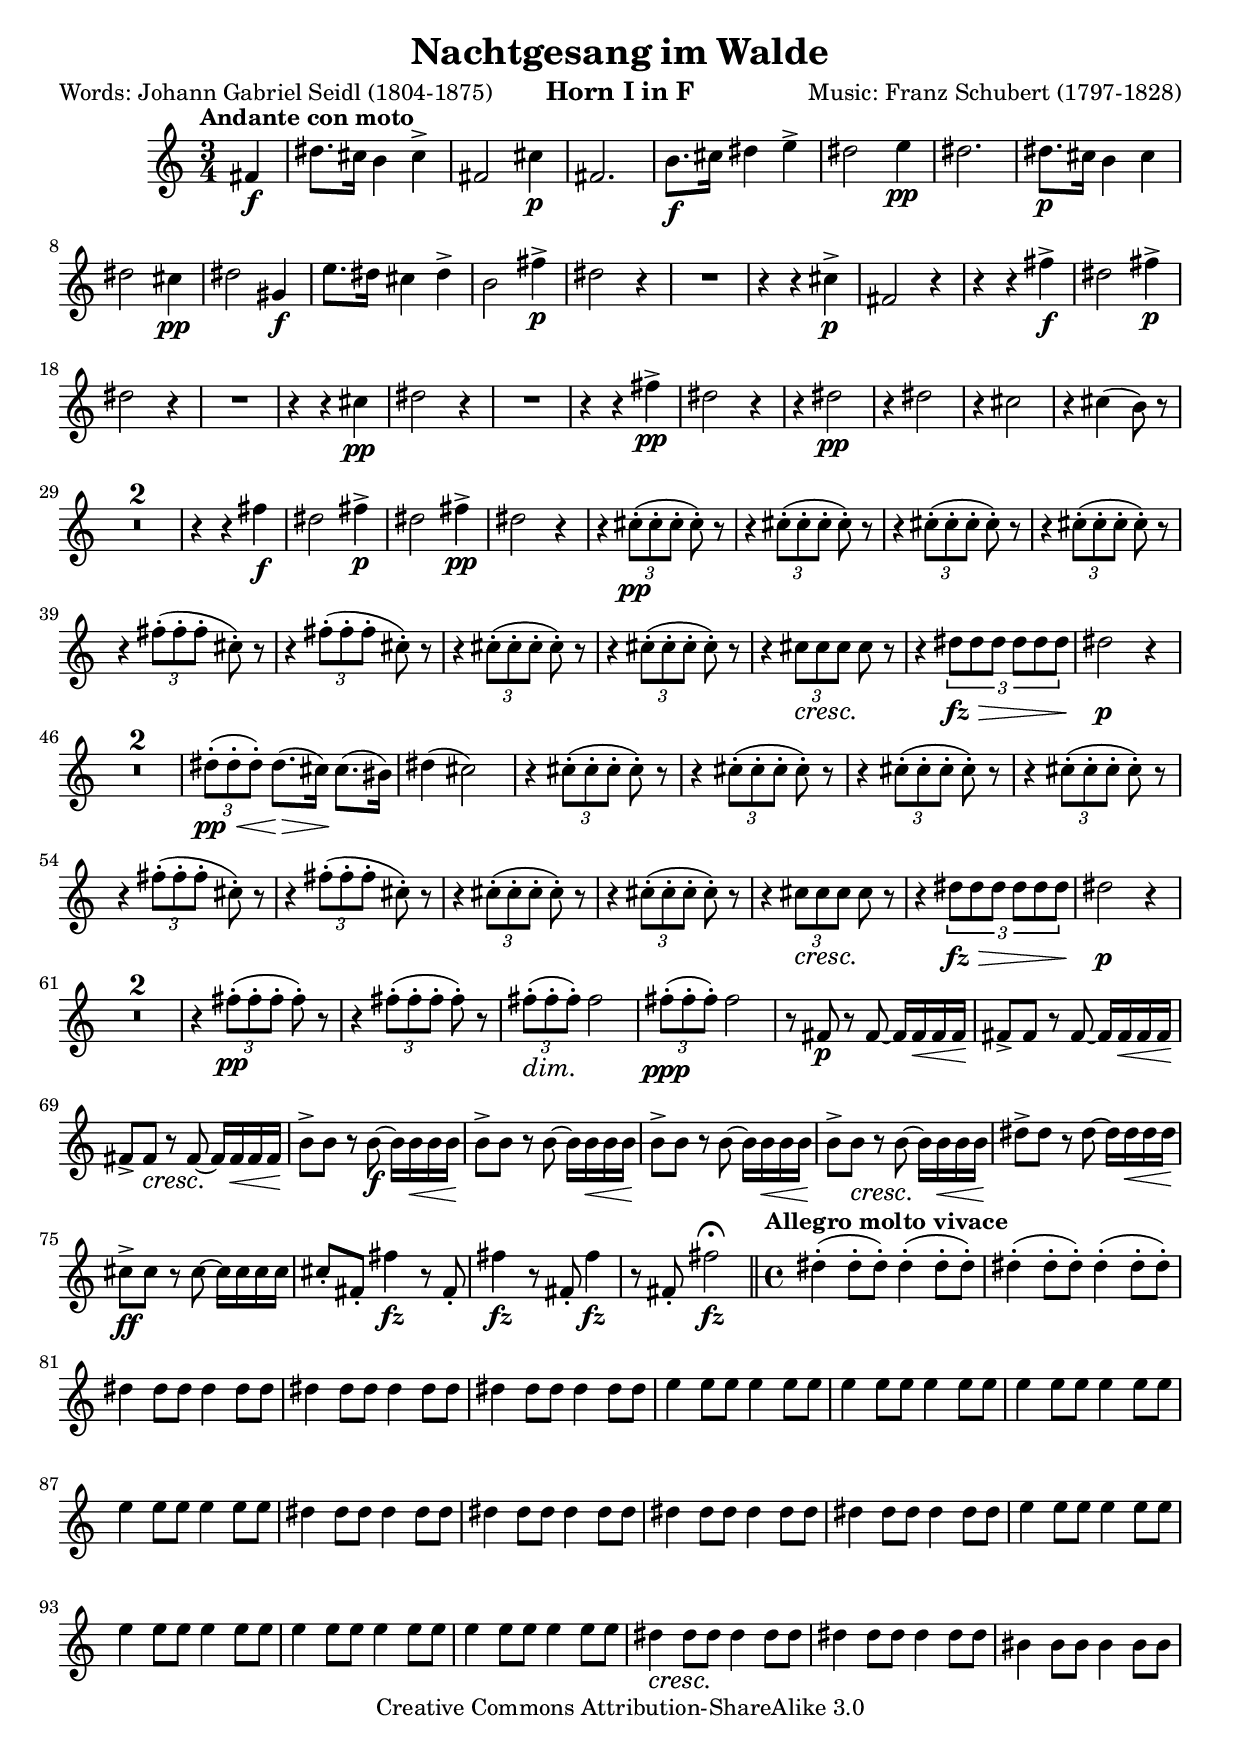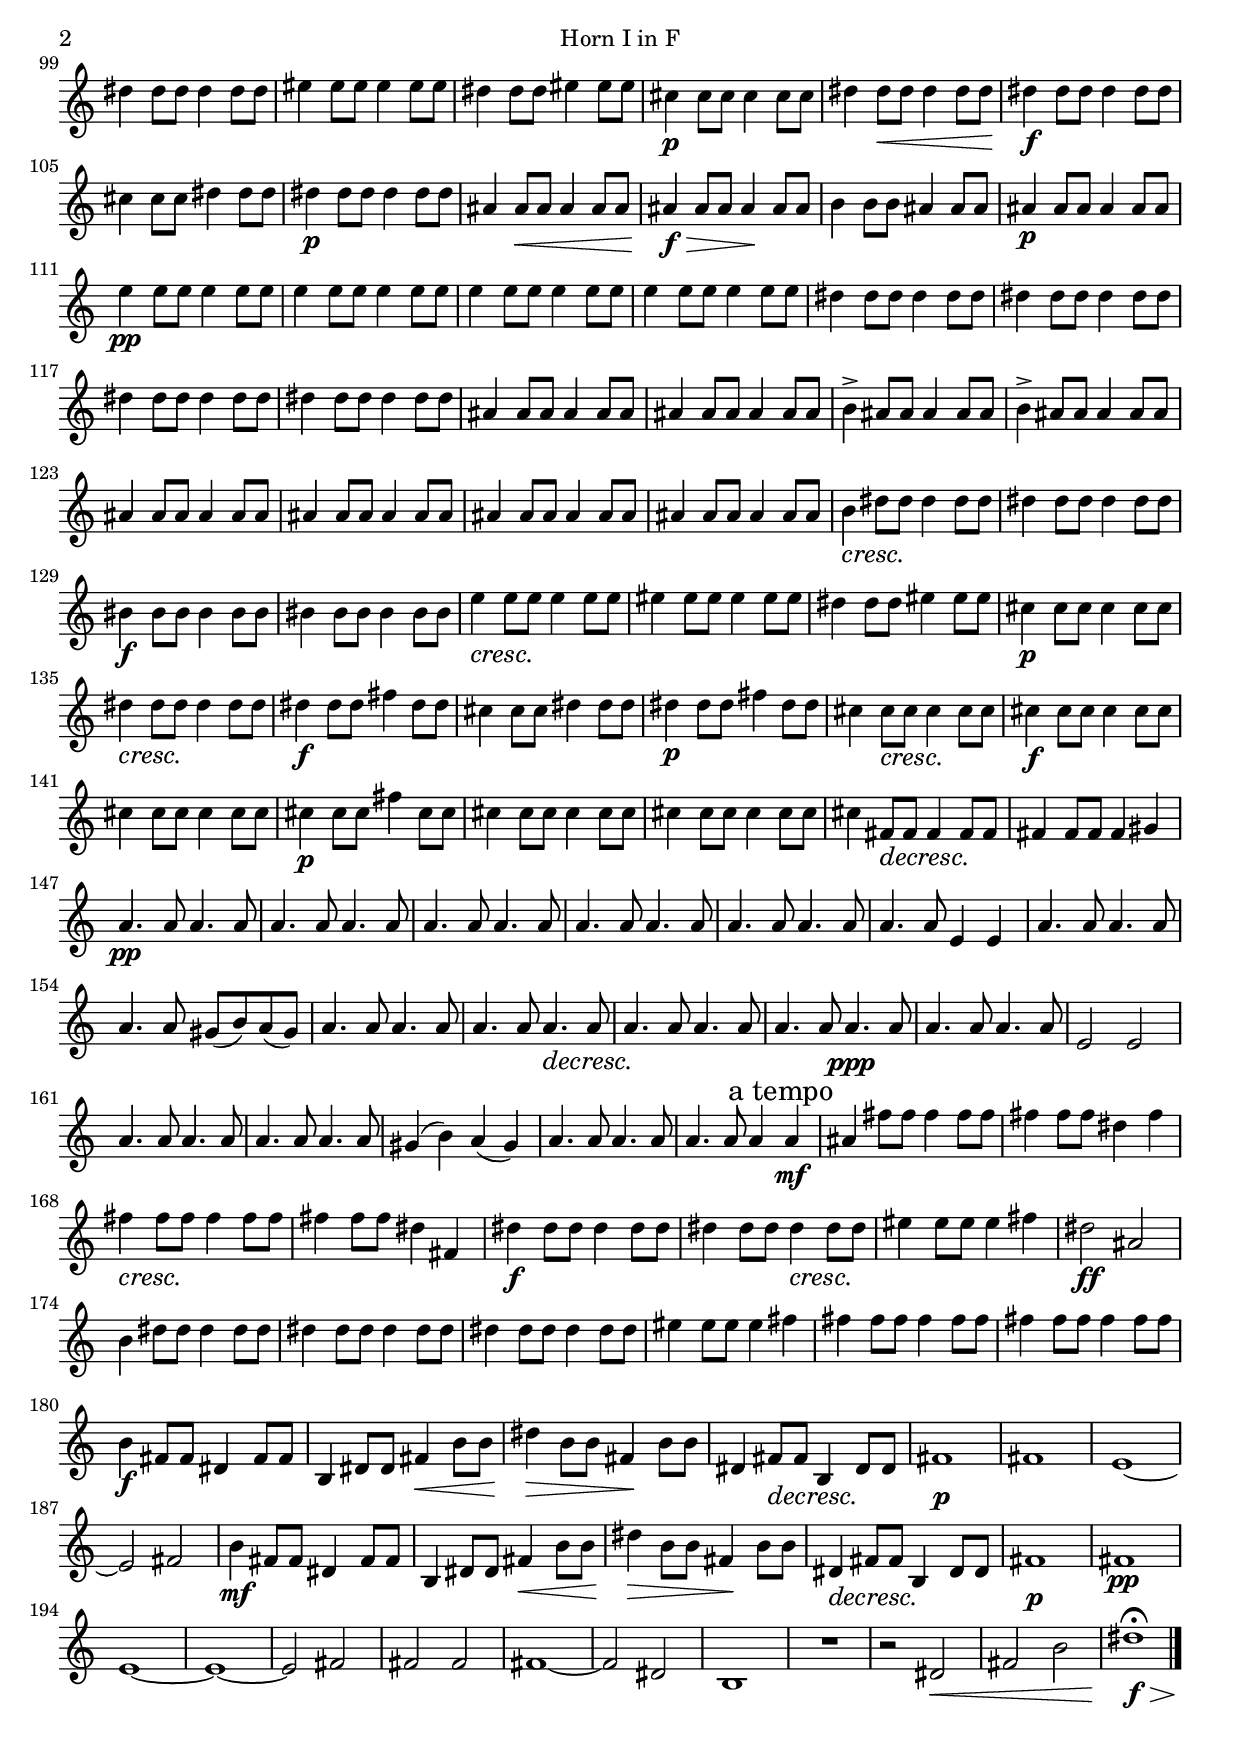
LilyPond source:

\version "2.13.43"

\include "defs.ily"
\version "2.13.42"

hornOne = \relative c''
{
  \transposition e
  g4\f |
  e'8. d16 c4 d-> |
  g,2 d'4\p |
  g,2. |
  c8.\f d16 e4 f-> |
  e2 f4\pp |
  e2. |
  e8.\p d16 c4 d |
  e2 d4\pp |
  e2 a,4\f |
  f'8. e16 d4 e-> |
  c2 g'4->\p |
  e2 r4 |
  R2. |
  r4 r d->\p |
  g,2 r4 |
  r r g'4->\f |
  e2 g4->\p |
  e2 r4 |
  R2. |
  r4 r d\pp | e2 r4 |
  R2. |
  r4 r g->\pp |
  e2 r4 |
  r e2\pp |
  r4 e2 |
  r4 d2 |
  r4 d( c8) r |
  R2.*2 |
  r4 r g'\f |
  e2 g4->\p |
  e2 g4->\pp |
  e2 r4 |
  r4 \times 2/3 {d8-.(\pp d-. d-.} d8-.) r |
  \repeat unfold 3 { r4 \times 2/3 {d8-.( d-. d-.} d8-.) r | }
  \repeat unfold 2 { r4 \times 2/3 {g8-.( g-. g-.} d8-.) r | }
  \repeat unfold 2 { r4 \times 2/3 {d8-.( d-. d-.} d8-.) r | }
  r4 \times 2/3 {d8\justCresc d d} d8 r |
  r4 \times 2/3 {e8\fz\> e e e e e} |
  e2\p r4 |
  R2.*2 |
  \times 2/3 {e8-.(\pp\< e-. e-.)} e8.(\> d16)\! d8.( cis16) |
  e4( d2) |
  \repeat unfold 4 { r4 \times 2/3 {d8-.( d-. d-.} d8-.) r | }
  \repeat unfold 2 { r4 \times 2/3 {g8-.( g-. g-.} d8-.) r | }
  \repeat unfold 2 { r4 \times 2/3 {d8-.( d-. d-.} d8-.) r | }
  r4 \times 2/3 {d8\justCresc d d} d8 r |
  r4 \times 2/3 {e8\fz\> e e e e e} |
  e2\p r4 |
  R2.*2 |
  r4 \times 2/3 {g8-.(\pp g-. g-.} g-.) r |
  r4 \times 2/3 {g8-.( g-. g-.} g-.) r |
  \times 2/3 {g8-.(\justDim g-. g-.)} g2 |
  \times 2/3 {g8-.(\ppp g-. g-.)} g2 |
  r8 g,\p r g~ g16 g\< g g |
  g8->\! g r g~ g16 g\< g g |
  g8->\! g\justCresc r g~ g16 g\< g g |
  c8->\! c r c~\f c16 c\< c c |
  c8->\! c r c~ c16 c\< c c |
  c8->\! c r c~ c16 c\< c c |
  c8->\! c\justCresc r c~ c16 c\< c c |
  e8->\! e r e~ e16 e\< e e |
  d8->\ff d r d~ d16 d d d |
  d8-. g,-. g'4\fz r8 g,-. |
  g'4\fz r8 g,-. g'4\fz |
  r8 g,-. g'2\fz\fermata |

  %4/4
  \repeat unfold 4 {e4-.( e8-. e-.)} |
  \repeat unfold 6 {e4 e8 e} |
  \repeat unfold 8 {f4 f8 f} |
  \repeat unfold 8 {e4 e8 e} |
  \repeat unfold 8 {f4 f8 f} |
  s1*0\justCresc \repeat unfold 4 {e4 e8 e} |
  \repeat unfold 2 {cis4 cis8 cis} |
  \repeat unfold 2 {e4 e8 e} |
  \repeat unfold 2 {fis4 fis8 fis} |
  e4 e8 e fis4 fis8 fis |
  d4\p d8 d d4 d8 d |
  e4 e8\< e e4 e8 e |
  e4\f e8 e e4 e8 e |
  d4 d8 d e4 e8 e |
  e4\p e8 e e4 e8 e |
  b4 b8\< b b4 b8 b |
  b4\f\> b8 b b4\! b8 b |
  c4 c8 c b4 b8 b |
  b4\p b8 b b4 b8 b |
  s1*0\pp \repeat unfold 8 {f'4 f8 f} |
  \repeat unfold 8 {e4 e8 e} |
  \repeat unfold 4 {b4 b8 b} |
  \repeat unfold 2 {c4-> b8 b b4 b8 b} |
  \repeat unfold 8 {b4 b8 b} |
  c4\justCresc e8 e e4 e8 e |
  e4 e8 e e4 e8 e |
  s1*0\f \repeat unfold 4 {cis4 cis8 cis} |
  s1*0\justCresc \repeat unfold 2 {f4 f8 f} |
  \repeat unfold 2 {fis4 fis8 fis} |
  e4 e8 e fis4 fis8 fis |
  d4\p d8 d d4 d8 d |
  e4\justCresc e8 e e4 e8 e |
  e4\f e8 e g4 e8 e |
  d4 d8 d e4 e8 e |
  e4\p e8 e g4 e8 e |
  d4 d8\justCresc d d4 d8 d |
  s1*0\f \repeat unfold 4 {d4 d8 d} |
  d4\p d8 d g4 d8 d |
  \repeat unfold 4 {d4 d8 d} |
  d4 g,8\justDecresc g g4 g8 g |
  g4 g8 g g4 a |

  %un poco ritard
  s1*0\pp \repeat unfold 10 {bes4. bes8} |
  bes4. bes8 f4 f |
  \repeat unfold 2 {bes4. bes8} |
  bes4. bes8 a( c) bes( a) |
  \repeat unfold 2 {bes4. bes8} |
  bes4. bes8 bes4.\justDecresc bes8 |
  \repeat unfold 2 {bes4. bes8} |
  bes4. bes8 bes4.\ppp bes8 |
  \repeat unfold 2 {bes4. bes8} |
  f2 f |
  \repeat unfold 4 {bes4. bes8} |
  a4( c) bes( a) |
  \repeat unfold 2 {bes4. bes8} |
  bes4. bes8 bes4

  %a tempo
  bes\mf |
  b g'8 g g4 g8 g |
  g4 g8 g e4 g |
  g4\justCresc g8 g g4 g8 g |
  g4 g8 g e4 g, |
  e'4\f e8 e e4 e8 e |
  e4 e8 e e4\justCresc e8 e |
  fis4 fis8 fis fis4 g |
  e2\ff b |
  c4 e8 e e4 e8 e |
  \repeat unfold 4 {e4 e8 e} |
  fis4 fis8 fis fis4 g |
  \repeat unfold 4 {g4 g8 g} |
  c,4\f g8 g e4 g8 g |
  c,4 e8 e g4\< c8 c |
  e4\> c8 c g4\! c8 c |
  e,4 g8\justDecresc g c,4 e8 e |
  g1\p |
  g |
  f~ |
  f2 g |
  c4\mf g8 g e4 g8 g |
  c,4 e8 e g4\< c8 c |
  e4\> c8 c g4\! c8 c |
  e,4\justDecresc g8 g c,4 e8 e |
  g1\p |
  g\pp |
  f~ |
  f~ |
  f2 g |
  g g |
  g1~ |
  g2 e |
  c1 |
  R1 |
  r2 e\< |
  g c |
  << {e1\fermata} {s2..\f\> s8\!} >> |
}


notes = \transpose f e \hornOne
instrument = "Horn I in F"

\version "2.13.43"

\include "header.ily"

\score
{
  \new Staff
  {
    << \notes \outline >>
  }
}

